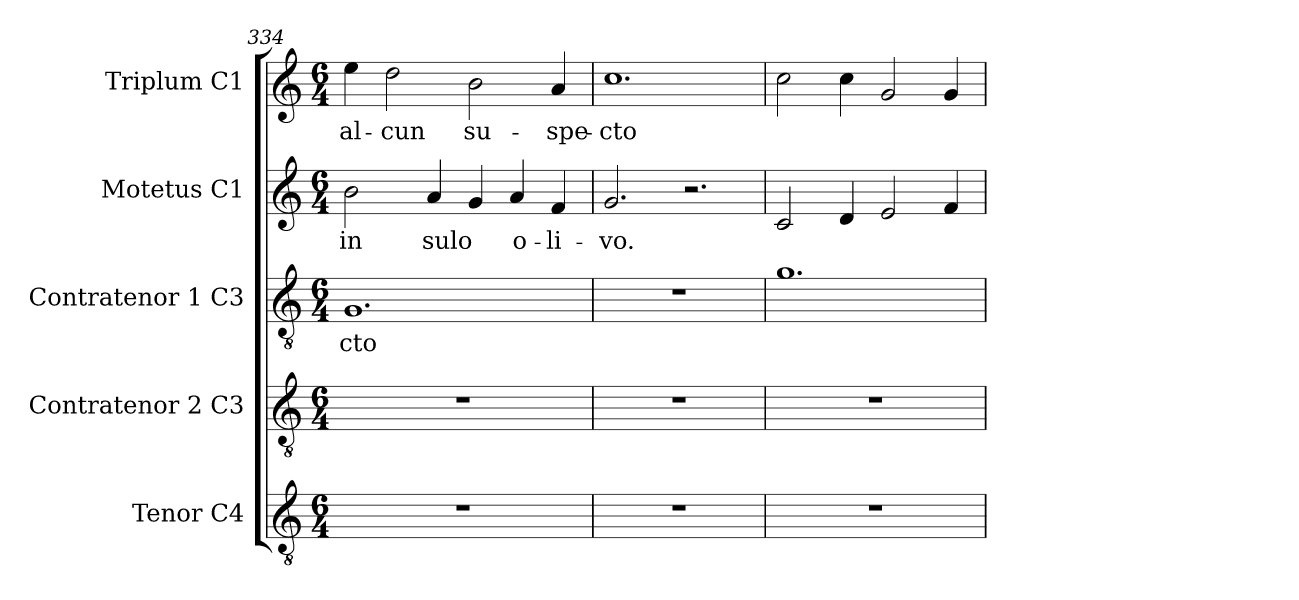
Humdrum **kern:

**kern	**kern	**kern	**text	**kern	**text	**kern	**text
*part5	*part4	*part3	*part3	*part2	*part2	*part1	*part1
*staff5	*staff4	*staff3	*staff3	*staff2	*staff2	*staff1	*staff1
*I"Tenor  C4	*I"Contratenor 2  C3	*I"Contratenor 1  C3	*	*I"Motetus  C1	*	*I"Triplum  C1	*
*I'T	*I'Ct2	*I'Ct1	*	*I'Mot	*	*I'Tr	*
*clefGv2	*clefGv2	*clefGv2	*	*clefG2	*	*clefG2	*
*k[]	*k[]	*k[]	*	*k[]	*	*k[]	*
*C:	*C:	*C:	*	*C:	*	*C:	*
*M6/4	*M6/4	*M6/4	*	*M6/4	*	*M6/4	*
=334	=334	=334	=334	=334	=334	=334	=334
!	!	!	!LO:LY:b:cj	!	!LO:LY:b:cj	!	!LO:LY:b:cj
1.r	1.r	1.G	-cto	2b\	in	4ee\	al-
!	!	!	!	!	!	!	!LO:LY:b:cj
.	.	.	.	.	.	2dd\	-cun
!	!	!	!	!	!LO:LY:b:cj	!	!
.	.	.	.	4a/	sulo	.	.
!	!	!	!	!	!LO:LY:b:cj	!	!LO:LY:b:cj
.	.	.	.	4g/	.	2b\	su-
!	!	!	!	!	!LO:LY:b:cj	!	!
.	.	.	.	4a/	o-	.	.
!	!	!	!	!	!LO:LY:b:cj	!	!LO:LY:b:cj
.	.	.	.	4f/	-li-	4a/	-spe-
=335	=335	=335	=335	=335	=335	=335	=335
!	!	!	!	!	!LO:LY:b:cj	!	!LO:LY:b:cj
1.r	1.r	1.r	.	2.g/	-vo.	1.cc	-cto
.	.	.	.	2.r	.	.	.
=336	=336	=336	=336	=336	=336	=336	=336
!	!	!	!LO:LY:b:cj	!	!LO:LY:b:cj	!	!LO:LY:b:cj
1.r	1.r	1.g	.	2c/	.	2cc\	.
!	!	!	!	!	!LO:LY:b:cj	!	!LO:LY:b:cj
.	.	.	.	4d/	.	4cc\	.
!	!	!	!	!	!LO:LY:b:cj	!	!LO:LY:b:cj
.	.	.	.	2e/	.	2g/	.
!	!	!	!	!	!LO:LY:b:cj	!	!LO:LY:b:cj
.	.	.	.	4f/	.	4g/	.
=	=	=	=	=	=	=	=
*-	*-	*-	*-	*-	*-	*-	*-
